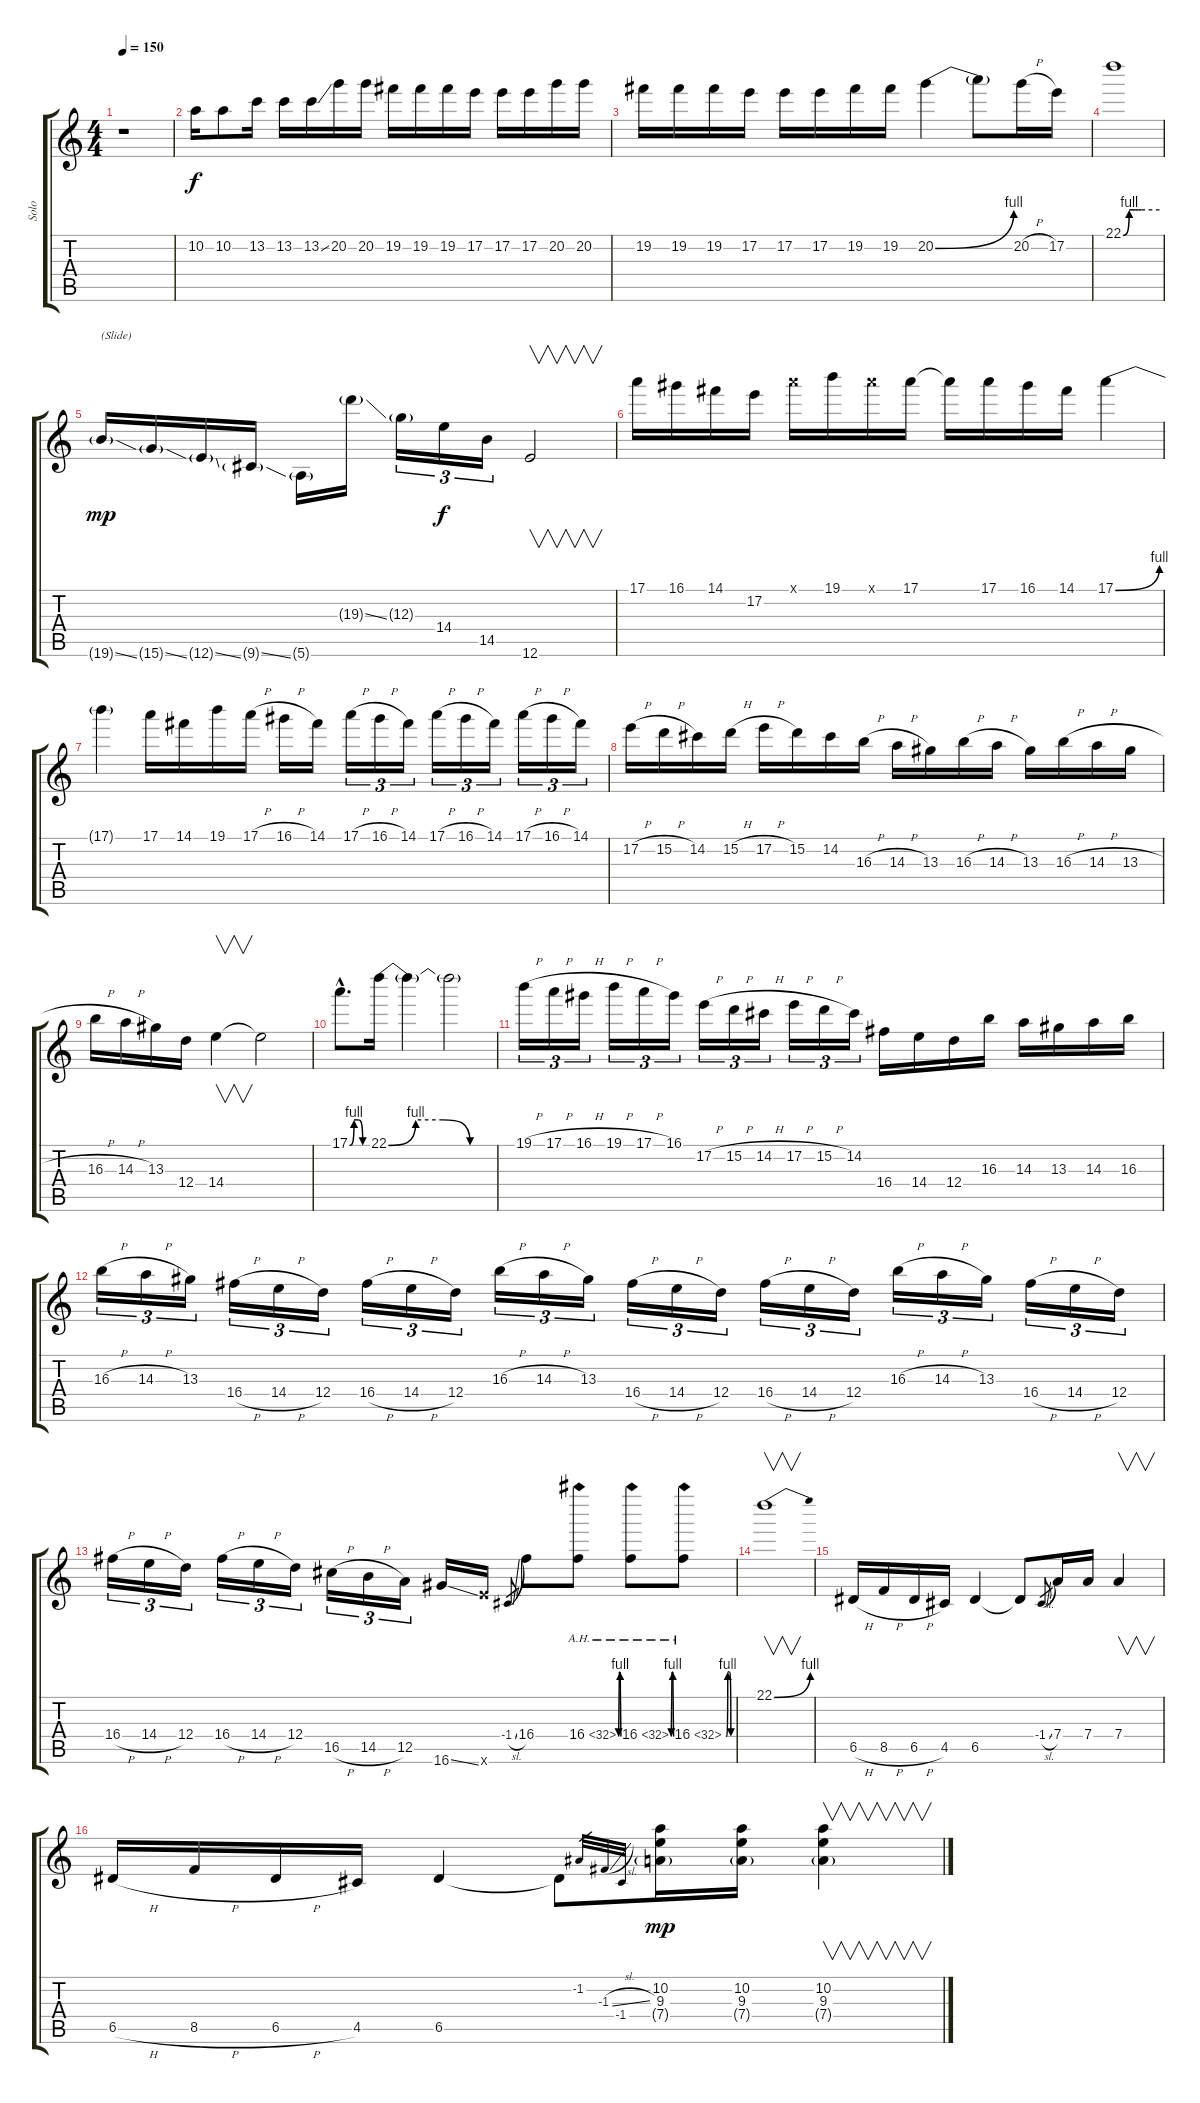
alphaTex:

\track ("Solo" "Solo") {instrument overdrivenguitar}
\staff {score tabs}
\tuning (E4 B3 G3 D3 A2 E2) {hide}
\ts (4 4)
\tempo 150
\clef g2
\ks c
r.1{dy f} |
10.2.16 10.2.8 13.2.16 13.2.16 13.2{ss}.16 20.2.16 20.2.16 19.2.16 19.2.16 19.2.16 17.2.16 17.2.16 17.2.16 20.2.16 20.2.16 |
19.2.16 19.2.16 19.2.16 17.2.16 17.2.16 17.2.16 19.2.16 19.2.16 20.2{be (bend 0 0 60 4)}.4 20.2{t}.8 20.2{h}.16 17.2.16 |
22.1{be (custom 0 0 10 4 20 4 25 4 30 4 60 4)}.1 |
19.6{ss g}.16{txt "(Slide)" dy mp} 15.6{ss g}.16 12.6{ss g}.16 9.6{ss g}.16 5.6{g}.16 19.3{ss g}.16 12.3{g}.16{tu (3 2)} 14.4.16{tu (3 2) dy f} 14.5.16{tu (3 2)} 12.6.2{v} |
17.1.16 16.1.16 14.1.16 17.2.16 17.1{x}.16 19.1.16 17.1{x}.16 17.1.16 17.1{t}.16 17.1.16 16.1.16 14.1.16 17.1{be (bend 0 0 60 4)}.4 |
17.1{t}.4 17.1.16 14.1.16 19.1.16 17.1{h}.16 16.1{h}.16 14.1.16 17.1{h}.16{tu (3 2)} 16.1{h}.16{tu (3 2)} 14.1.16{tu (3 2)} 17.1{h}.16{tu (3 2)} 16.1{h}.16{tu (3 2)} 14.1.16{tu (3 2)} 17.1{h}.16{tu (3 2)} 16.1{h}.16{tu (3 2)} 14.1.16{tu (3 2)} |
17.2{h}.16 15.2{h}.16 14.2.16 15.2{h}.16 17.2{h}.16 15.2.16 14.2.16 16.3{h}.16 14.3{h}.16 13.3.16 16.3{h}.16 14.3{h}.16 13.3.16 16.3{h}.16 14.3{h}.16 13.3{h}.16 |
16.3{h}.16 14.3{h}.16 13.3.16 12.4.16 14.4.4{v} 14.4{t}.2 |
17.1{be (custom 0 0 15 4 30 4 45 0 60 0) hac}.8{d} 22.1{be (custom 0 0 15 4 30 4 45 0 60 0)}.16 22.1{t}.4 22.1{t}.2 |
19.1{h}.16{tu (3 2)} 17.1{h}.16{tu (3 2)} 16.1{h}.16{tu (3 2)} 19.1{h}.16{tu (3 2)} 17.1{h}.16{tu (3 2)} 16.1.16{tu (3 2)} 17.2{h}.16{tu (3 2)} 15.2{h}.16{tu (3 2)} 14.2{h}.16{tu (3 2)} 17.2{h}.16{tu (3 2)} 15.2{h}.16{tu (3 2)} 14.2.16{tu (3 2)} 16.4.16 14.4.16 12.4.16 16.3.16 14.3.16 13.3.16 14.3.16 16.3.16 |
16.3{h}.16{tu (3 2)} 14.3{h}.16{tu (3 2)} 13.3.16{tu (3 2)} 16.4{h}.16{tu (3 2)} 14.4{h}.16{tu (3 2)} 12.4.16{tu (3 2)} 16.4{h}.16{tu (3 2)} 14.4{h}.16{tu (3 2)} 12.4.16{tu (3 2)} 16.3{h}.16{tu (3 2)} 14.3{h}.16{tu (3 2)} 13.3.16{tu (3 2)} 16.4{h}.16{tu (3 2)} 14.4{h}.16{tu (3 2)} 12.4.16{tu (3 2)} 16.4{h}.16{tu (3 2)} 14.4{h}.16{tu (3 2)} 12.4.16{tu (3 2)} 16.3{h}.16{tu (3 2)} 14.3{h}.16{tu (3 2)} 13.3.16{tu (3 2)} 16.4{h}.16{tu (3 2)} 14.4{h}.16{tu (3 2)} 12.4.16{tu (3 2)} |
16.4{h}.16{tu (3 2)} 14.4{h}.16{tu (3 2)} 12.4.16{tu (3 2)} 16.4{h}.16{tu (3 2)} 14.4{h}.16{tu (3 2)} 12.4.16{tu (3 2)} 16.5{h}.16{tu (3 2)} 14.5{h}.16{tu (3 2)} 12.5.16{tu (3 2)} 16.6{ss}.16 12.6{x}.16 -1.4{sl}.8{gr} 16.4.8 16.4{be (custom 0 0 15 4 30 4 45 0 60 0) ah 16}.8 16.4{be (custom 0 0 15 4 30 4 45 0 60 0) ah 16}.8 16.4{be (custom 0 0 15 4 30 4 45 0 60 0) ah 16}.8 |
22.1{be (bend 0 0 60 4)}.1{v} |
6.5{h}.16 8.5{h}.16 6.5{h}.16 4.5.16 6.5.4 6.5{t}.8 -1.4{sl}.8{gr} 7.4.16 7.4.16 7.4.4{v} |
6.5{h}.16 8.5{h}.16 6.5{h}.16 4.5.16 6.5.4 6.5{t}.8 -1.2.32{gr} -1.3{sl}.32{gr} -1.4.32{gr} (10.2 9.3 7.4{g}).16{dy mp} (10.2 9.3 7.4{g}).16 (10.2 9.3 7.4{g}).4{v}
